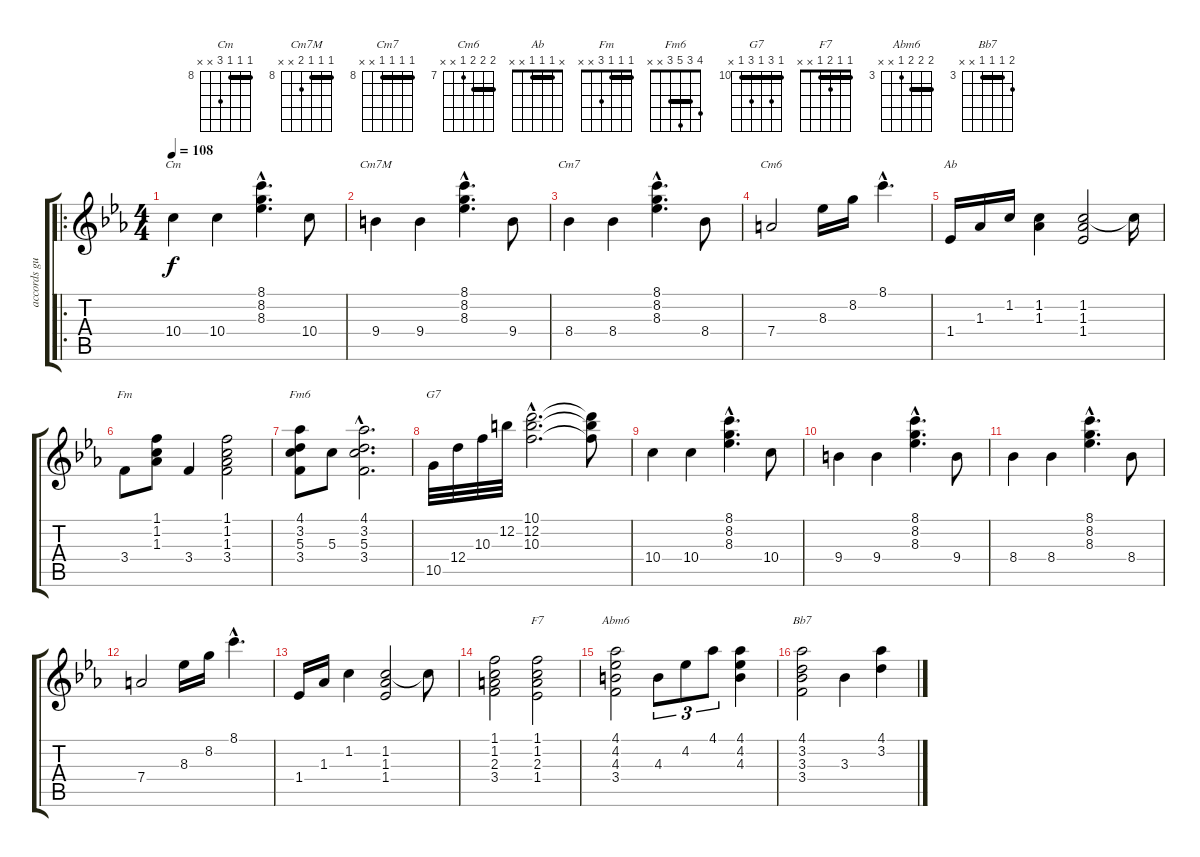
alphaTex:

\track ("accords guitare" "accords gu") {instrument acousticguitarnylon}
\staff {score tabs}
\tuning (E4 B3 G3 D3 A2 E2) {hide}
\chord ("Cm" 8 8 8 10 x x) {firstfret 8 barre 8}
\chord ("Cm7M" 8 8 8 9 x x) {firstfret 8 barre 8}
\chord ("Cm7" 8 8 8 8 x x) {firstfret 8 barre 8}
\chord ("Cm6" 8 8 8 7 x x) {firstfret 7 barre 8}
\chord ("Ab" x 1 1 1 x x) {barre 1}
\chord ("Fm" 1 1 1 3 x x) {barre 1}
\chord ("Fm6" 4 3 5 3 x x) {barre 3}
\chord ("G7" 10 12 10 12 10 x) {firstfret 10 barre 10}
\chord ("F7" 1 1 2 1 x x) {barre 1}
\chord ("Abm6" 4 4 4 3 x x) {firstfret 3 barre 4}
\chord ("Bb7" 4 3 3 3 x x) {firstfret 3 barre 3}
\ro
\ts (4 4)
\tempo 108
\clef g2
\ks eb
10.4.4{ch "Cm" dy f instrument acousticguitarnylon} 10.4.4 (8.1{hac} 8.2{hac} 8.3{hac}).4{d} 10.4.8 |
9.4.4{ch "Cm7M"} 9.4.4 (8.1{hac} 8.2{hac} 8.3{hac}).4{d} 9.4.8 |
8.4.4{ch "Cm7"} 8.4.4 (8.1{hac} 8.2{hac} 8.3{hac}).4{d} 8.4.8 |
7.4.2{ch "Cm6"} 8.3.16 8.2.16 8.1{hac}.4{d} |
1.4.16{ch "Ab"} 1.3.16 1.2.16 (1.2 1.3).4 (1.2 1.3 1.4).2 1.2{t}.16 |
3.4.8{ch "Fm"} (1.1 1.2 1.3).8 3.4.4 (1.1 1.2 1.3 3.4).2 |
(4.1 3.2 5.3 3.4).8{ch "Fm6"} 5.3.8 (4.1{hac} 3.2{hac} 5.3{hac} 3.4{hac}).2{d} |
10.5.32{ch "G7"} 12.4.32 10.3.32 12.2.32 (10.1{hac} 12.2{hac} 10.3{hac}).2{d} (10.1{t} 12.2{t} 10.3{t}).8 |
10.4.4 10.4.4 (8.1{hac} 8.2{hac} 8.3{hac}).4{d} 10.4.8 |
9.4.4 9.4.4 (8.1{hac} 8.2{hac} 8.3{hac}).4{d} 9.4.8 |
8.4.4 8.4.4 (8.1{hac} 8.2{hac} 8.3{hac}).4{d} 8.4.8 |
7.4.2 8.3.16 8.2.16 8.1{hac}.4{d} |
1.4.16 1.3.16 1.2.4 (1.2 1.3 1.4).2 1.2{t}.8 |
(1.1 1.2 2.3 3.4).2 (1.1 1.2 2.3 1.4).2{ch "F7"} |
(4.1 4.2 4.3 3.4).2{ch "Abm6"} 4.3.8{tu (3 2)} 4.2.8{tu (3 2)} 4.1.8{tu (3 2)} (4.1 4.2 4.3).4 |
(4.1 3.2 3.3 3.4).2{ch "Bb7"} 3.3.4 (4.1 3.2).4
